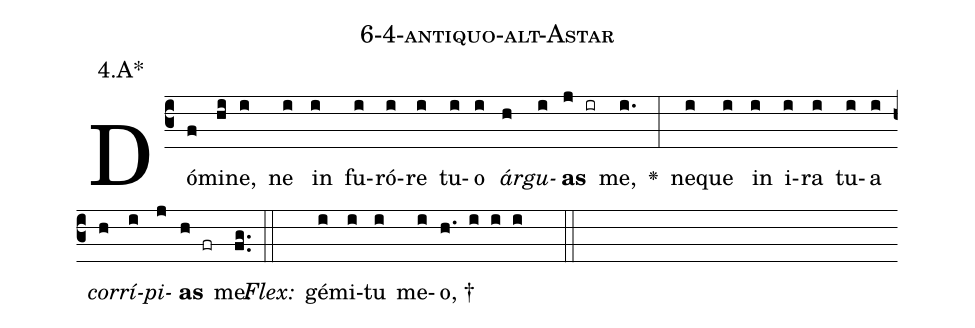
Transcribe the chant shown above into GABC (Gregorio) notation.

name: 6-4-antiquo-alt-Astar;
annotation: 4.A*;
%%
(c3)Dó(f)mi(hi)ne,(i) ne(i) in(i) fu(i)ró(i)re(i) tu(i)o(i) <i>ár</i>(h)<i>gu</i>(i)<b>as</b>(j ir) me,(i.) <v>\greheightstar</v>(:) ne(i)que(i) in(i) i(i)ra(i) tu(i)a(i) <i>cor</i>(h)<i>rí</i>(i)<i>pi</i>(j)<b>as</b>(h fr) me.(fg..) (::)
<i>Flex:</i>()  gé(i)mi(i)tu(i) me(i)o, †(h. i i i  ::)

%E(i) u(h) o(i) u(j) a(h) e.(fg..) (::)
